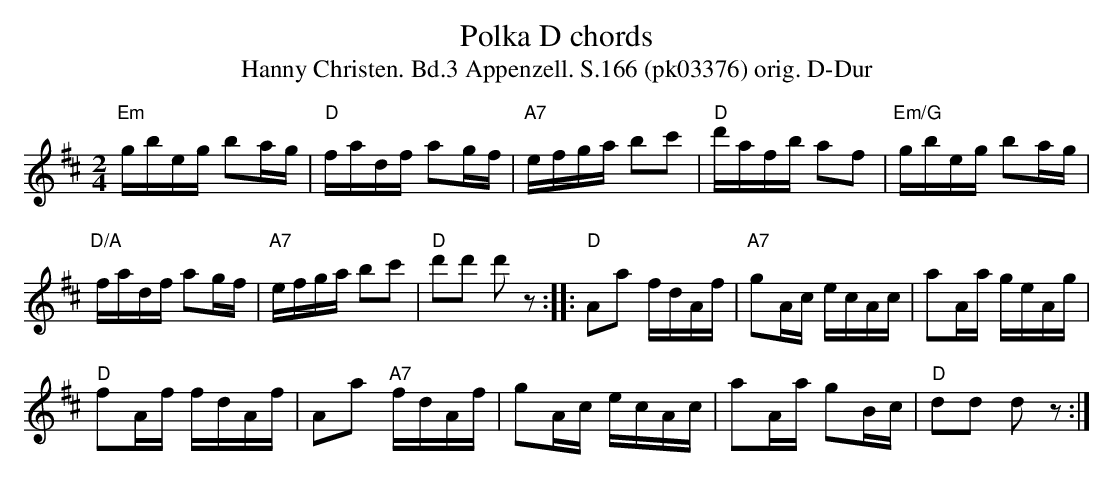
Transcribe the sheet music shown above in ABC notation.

X:1
T:Polka D chords
T:Hanny Christen. Bd.3 Appenzell. S.166 (pk03376) orig. D-Dur
M:2/4
L:1/16
K:D %%MIDI gchordon
"Em"gbeg b2ag | "D"fadf a2gf | "A7"efga b2c'2 | "D"d'afb a2f2 | "Em/G"gbeg b2ag |
"D/A"fadf a2gf | "A7"efga b2c'2 | "D"d'2d'2 d'2 z2:: "D"A2a2 fdAf | "A7"g2Ac ecAc | a2Aa geAg |
"D"f2Af fdAf | A2a2 "A7"fdAf | g2Ac ecAc | a2Aa g2Bc | "D"d2d2 d2 z2 :|
